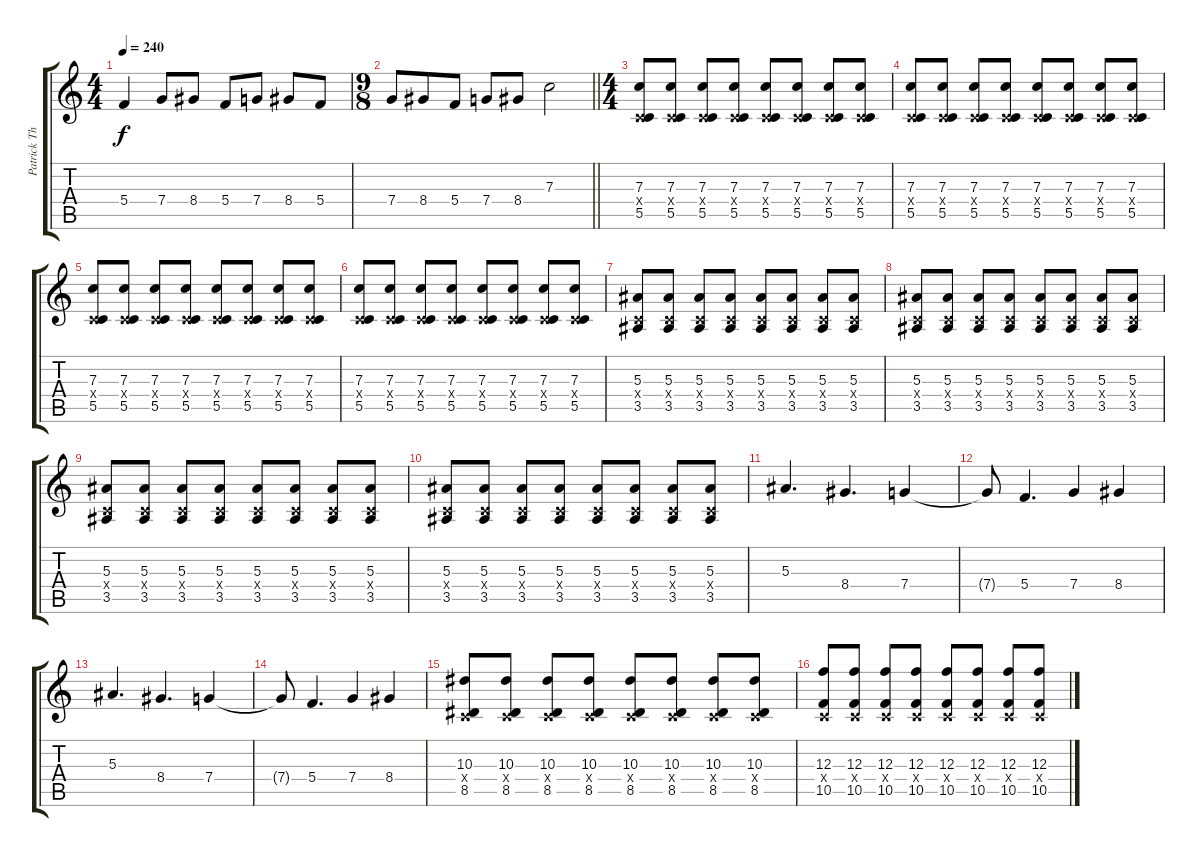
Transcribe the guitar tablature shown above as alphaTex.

\track ("Patrick Thompson - Lead Guitar" "Patrick Th") {instrument overdrivenguitar}
\staff {score tabs}
\tuning (D4 A3 F3 C3 G2 D2) {hide}
\ts (4 4)
\tempo 240
\clef g2
\ks c
5.4.4{dy f volume 13} 7.4.8 8.4.8 5.4.8 7.4.8 8.4.8 5.4.8 |
\ts (9 8)
\barLineRight lightlight
7.4.8 8.4.8 5.4.8 7.4.8 8.4.8 7.3.2 |
\ts (4 4)
(7.3 0.4{x} 5.5).8{volume 9} (7.3 0.4{x} 5.5).8 (7.3 0.4{x} 5.5).8 (7.3 0.4{x} 5.5).8 (7.3 0.4{x} 5.5).8 (7.3 0.4{x} 5.5).8 (7.3 0.4{x} 5.5).8 (7.3 0.4{x} 5.5).8 |
(7.3 0.4{x} 5.5).8 (7.3 0.4{x} 5.5).8 (7.3 0.4{x} 5.5).8 (7.3 0.4{x} 5.5).8 (7.3 0.4{x} 5.5).8 (7.3 0.4{x} 5.5).8 (7.3 0.4{x} 5.5).8 (7.3 0.4{x} 5.5).8 |
(7.3 0.4{x} 5.5).8 (7.3 0.4{x} 5.5).8 (7.3 0.4{x} 5.5).8 (7.3 0.4{x} 5.5).8 (7.3 0.4{x} 5.5).8 (7.3 0.4{x} 5.5).8 (7.3 0.4{x} 5.5).8 (7.3 0.4{x} 5.5).8 |
(7.3 0.4{x} 5.5).8 (7.3 0.4{x} 5.5).8 (7.3 0.4{x} 5.5).8 (7.3 0.4{x} 5.5).8 (7.3 0.4{x} 5.5).8 (7.3 0.4{x} 5.5).8 (7.3 0.4{x} 5.5).8 (7.3 0.4{x} 5.5).8 |
(5.3 0.4{x} 3.5).8 (5.3 0.4{x} 3.5).8 (5.3 0.4{x} 3.5).8 (5.3 0.4{x} 3.5).8 (5.3 0.4{x} 3.5).8 (5.3 0.4{x} 3.5).8 (5.3 0.4{x} 3.5).8 (5.3 0.4{x} 3.5).8 |
(5.3 0.4{x} 3.5).8 (5.3 0.4{x} 3.5).8 (5.3 0.4{x} 3.5).8 (5.3 0.4{x} 3.5).8 (5.3 0.4{x} 3.5).8 (5.3 0.4{x} 3.5).8 (5.3 0.4{x} 3.5).8 (5.3 0.4{x} 3.5).8 |
(5.3 0.4{x} 3.5).8 (5.3 0.4{x} 3.5).8 (5.3 0.4{x} 3.5).8 (5.3 0.4{x} 3.5).8 (5.3 0.4{x} 3.5).8 (5.3 0.4{x} 3.5).8 (5.3 0.4{x} 3.5).8 (5.3 0.4{x} 3.5).8 |
(5.3 0.4{x} 3.5).8 (5.3 0.4{x} 3.5).8 (5.3 0.4{x} 3.5).8 (5.3 0.4{x} 3.5).8 (5.3 0.4{x} 3.5).8 (5.3 0.4{x} 3.5).8 (5.3 0.4{x} 3.5).8 (5.3 0.4{x} 3.5).8 |
5.3.4{d} 8.4.4{d} 7.4.4 |
7.4{t}.8 5.4.4{d} 7.4.4 8.4.4 |
5.3.4{d} 8.4.4{d} 7.4.4 |
7.4{t}.8 5.4.4{d} 7.4.4 8.4.4 |
(10.3 0.4{x} 8.5).8 (10.3 0.4{x} 8.5).8 (10.3 0.4{x} 8.5).8 (10.3 0.4{x} 8.5).8 (10.3 0.4{x} 8.5).8 (10.3 0.4{x} 8.5).8 (10.3 0.4{x} 8.5).8 (10.3 0.4{x} 8.5).8 |
(12.3 0.4{x} 10.5).8 (12.3 0.4{x} 10.5).8 (12.3 0.4{x} 10.5).8 (12.3 0.4{x} 10.5).8 (12.3 0.4{x} 10.5).8 (12.3 0.4{x} 10.5).8 (12.3 0.4{x} 10.5).8 (12.3 0.4{x} 10.5).8
